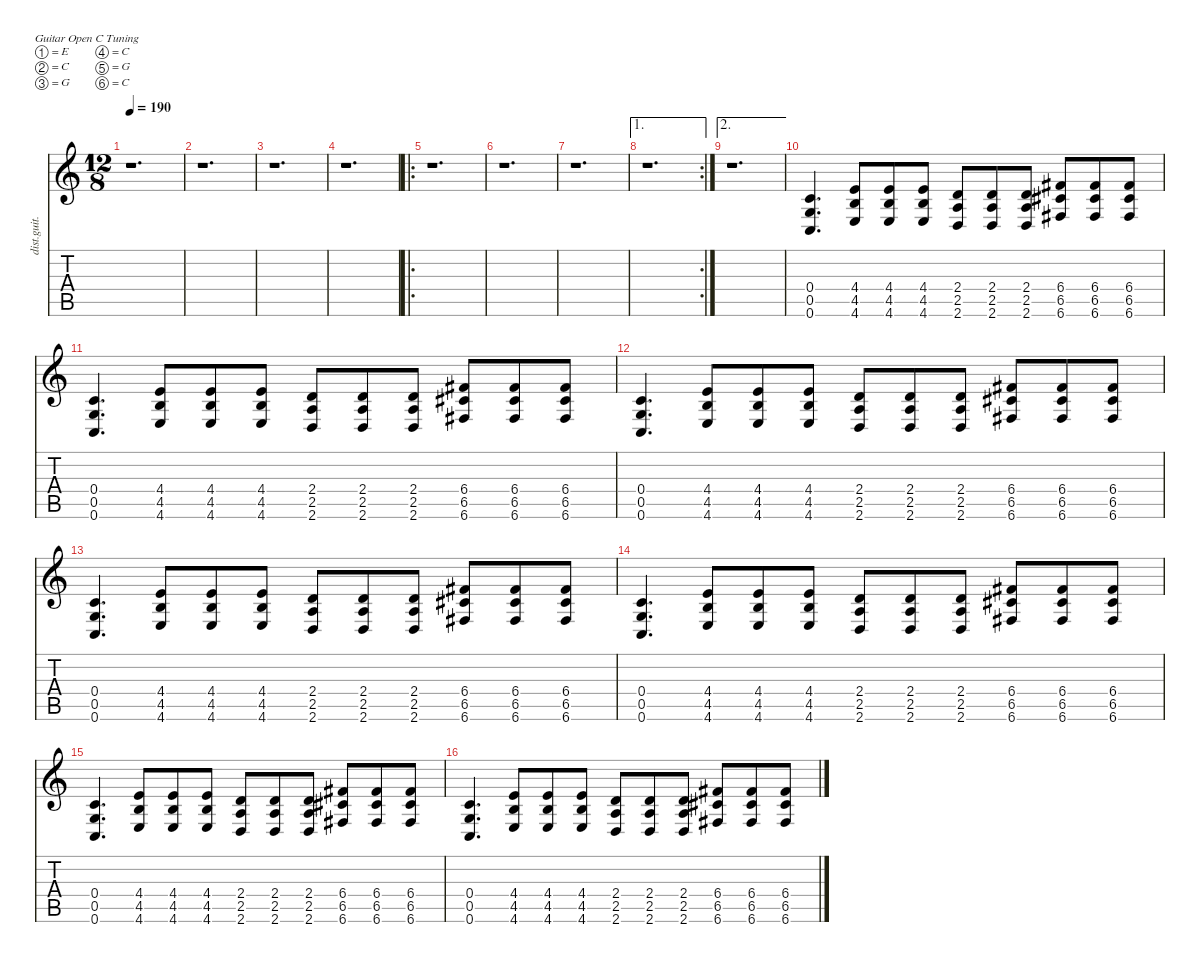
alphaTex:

\defaultSystemsLayout 4
\hideDynamics
\bracketExtendMode nobrackets
\otherSystemsTrackNameOrientation horizontal
\track ("Guitar 2" "dist.guit.") {defaultSystemsLayout 32 instrument distortionguitar}
\staff {score tabs}
\tuning (E4 C4 G3 C3 G2 C2)
\ts (12 8)
\tempo 190
\clef g2
\ks c
r.1{d dy f beam Down} |
r.1{d beam Down} |
r.1{d beam Down} |
r.1{d beam Down} |
\ro
r.1{d beam Down} |
r.1{d beam Down} |
r.1{d beam Down} |
\ae 1
\rc 2
r.1{d beam Down} |
\ae 2
r.1{d beam Down} |
(0.4 0.5 0.6).4{d beam Up} (4.4 4.5 4.6).8{beam Up} (4.4 4.5 4.6).8{beam Up} (4.4 4.5 4.6).8{beam Up} (2.4 2.5 2.6).8{beam Up} (2.4 2.5 2.6).8{beam Up} (2.4 2.5 2.6).8{beam Up} (6.4{acc #} 6.5{acc #} 6.6{acc #}).8{beam Up} (6.4{acc #} 6.5{acc #} 6.6{acc #}).8{beam Up} (6.4{acc #} 6.5{acc #} 6.6{acc #}).8{beam Up} |
(0.4 0.5 0.6).4{d beam Up} (4.4 4.5 4.6).8{beam Up} (4.4 4.5 4.6).8{beam Up} (4.4 4.5 4.6).8{beam Up} (2.4 2.5 2.6).8{beam Up} (2.4 2.5 2.6).8{beam Up} (2.4 2.5 2.6).8{beam Up} (6.4{acc #} 6.5{acc #} 6.6{acc #}).8{beam Up} (6.4{acc #} 6.5{acc #} 6.6{acc #}).8{beam Up} (6.4{acc #} 6.5{acc #} 6.6{acc #}).8{beam Up} |
(0.4 0.5 0.6).4{d beam Up} (4.4 4.5 4.6).8{beam Up} (4.4 4.5 4.6).8{beam Up} (4.4 4.5 4.6).8{beam Up} (2.4 2.5 2.6).8{beam Up} (2.4 2.5 2.6).8{beam Up} (2.4 2.5 2.6).8{beam Up} (6.4{acc #} 6.5{acc #} 6.6{acc #}).8{beam Up} (6.4{acc #} 6.5{acc #} 6.6{acc #}).8{beam Up} (6.4{acc #} 6.5{acc #} 6.6{acc #}).8{beam Up} |
(0.4 0.5 0.6).4{d beam Up} (4.4 4.5 4.6).8{beam Up} (4.4 4.5 4.6).8{beam Up} (4.4 4.5 4.6).8{beam Up} (2.4 2.5 2.6).8{beam Up} (2.4 2.5 2.6).8{beam Up} (2.4 2.5 2.6).8{beam Up} (6.4{acc #} 6.5{acc #} 6.6{acc #}).8{beam Up} (6.4{acc #} 6.5{acc #} 6.6{acc #}).8{beam Up} (6.4{acc #} 6.5{acc #} 6.6{acc #}).8{beam Up} |
(0.4 0.5 0.6).4{d beam Up} (4.4 4.5 4.6).8{beam Up} (4.4 4.5 4.6).8{beam Up} (4.4 4.5 4.6).8{beam Up} (2.4 2.5 2.6).8{beam Up} (2.4 2.5 2.6).8{beam Up} (2.4 2.5 2.6).8{beam Up} (6.4{acc #} 6.5{acc #} 6.6{acc #}).8{beam Up} (6.4{acc #} 6.5{acc #} 6.6{acc #}).8{beam Up} (6.4{acc #} 6.5{acc #} 6.6{acc #}).8{beam Up} |
(0.4 0.5 0.6).4{d beam Up} (4.4 4.5 4.6).8{beam Up} (4.4 4.5 4.6).8{beam Up} (4.4 4.5 4.6).8{beam Up} (2.4 2.5 2.6).8{beam Up} (2.4 2.5 2.6).8{beam Up} (2.4 2.5 2.6).8{beam Up} (6.4{acc #} 6.5{acc #} 6.6{acc #}).8{beam Up} (6.4{acc #} 6.5{acc #} 6.6{acc #}).8{beam Up} (6.4{acc #} 6.5{acc #} 6.6{acc #}).8{beam Up} |
(0.4 0.5 0.6).4{d beam Up} (4.4 4.5 4.6).8{beam Up} (4.4 4.5 4.6).8{beam Up} (4.4 4.5 4.6).8{beam Up} (2.4 2.5 2.6).8{beam Up} (2.4 2.5 2.6).8{beam Up} (2.4 2.5 2.6).8{beam Up} (6.4{acc #} 6.5{acc #} 6.6{acc #}).8{beam Up} (6.4{acc #} 6.5{acc #} 6.6{acc #}).8{beam Up} (6.4{acc #} 6.5{acc #} 6.6{acc #}).8{beam Up}
